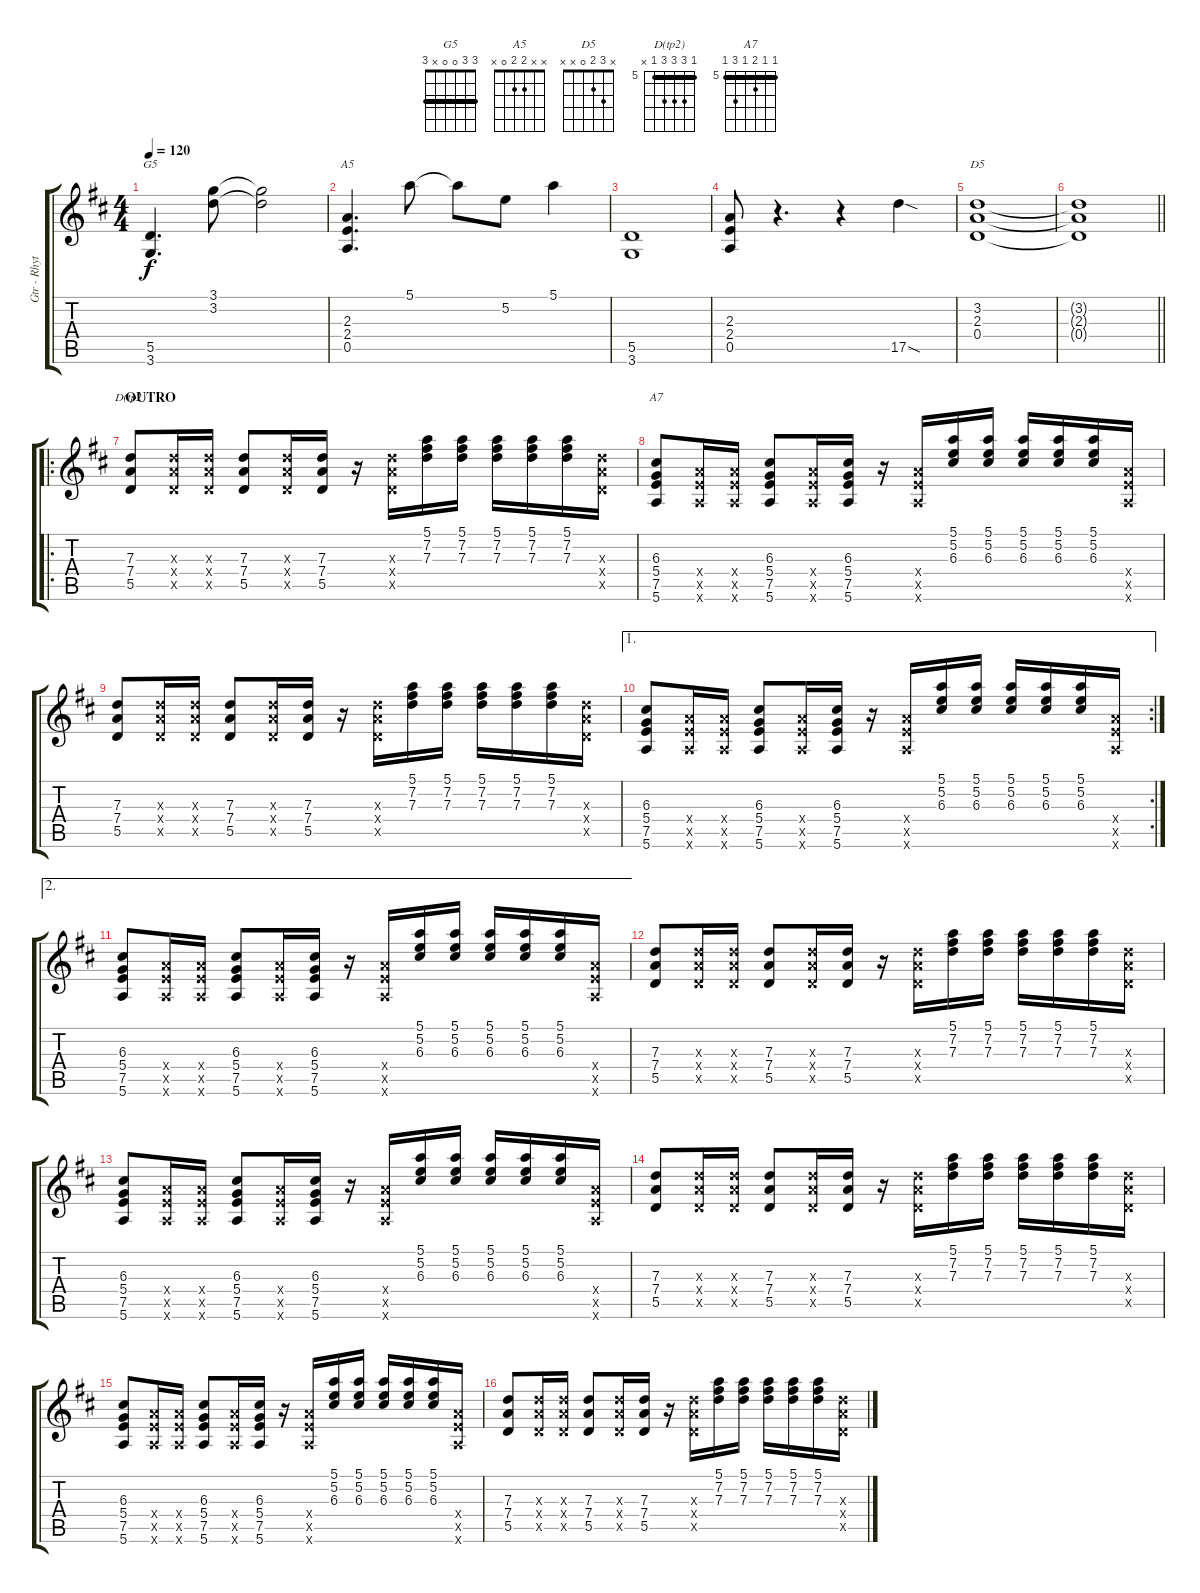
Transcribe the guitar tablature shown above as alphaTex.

\track ("Gtr - Rhythm 1" "Gtr - Rhyt") {instrument overdrivenguitar}
\staff {score tabs}
\tuning (E4 B3 G3 D3 A2 E2) {hide}
\chord ("G5" 3 3 0 0 x 3) {barre 3}
\chord ("A5" x x 2 2 0 x)
\chord ("D5" x 3 2 0 x x)
\chord ("D(tp2)" 5 7 7 7 5 x) {firstfret 5 barre 5}
\chord ("A7" 5 5 6 5 7 5) {firstfret 5 barre 5}
\ts (4 4)
\tempo 120
\clef g2
\ks d
(5.5 3.6).4{d ch "G5" dy f} (3.1 3.2).8 (3.1{t} 3.2{t}).2 |
(2.3 2.4 0.5).4{d ch "A5"} 5.1.8 5.1{t}.8 5.2.8 5.1.4 |
(5.5 3.6).1 |
(2.3 2.4 0.5).8 r.4{d} r.4 17.5{sod}.4 |
(3.2 2.3 0.4).1{ch "D5"} |
\barLineRight lightlight
(3.2{t} 2.3{t} 0.4{t}).1 |
\ro
\section ("" "OUTRO")
(7.3 7.4 5.5).8{ch "D(tp2)"} (7.3{x} 7.4{x} 5.5{x}).16 (7.3{x} 7.4{x} 5.5{x}).16 (7.3 7.4 5.5).8 (7.3{x} 7.4{x} 5.5{x}).16 (7.3 7.4 5.5).16 r.16 (7.3{x} 7.4{x} 5.5{x}).16 (5.1 7.2 7.3).16 (5.1 7.2 7.3).16 (5.1 7.2 7.3).16 (5.1 7.2 7.3).16 (5.1 7.2 7.3).16 (7.3{x} 7.4{x} 5.5{x}).16 |
(6.3 5.4 7.5 5.6).8{ch "A7"} (7.4{x} 7.5{x} 5.6{x}).16 (7.4{x} 7.5{x} 5.6{x}).16 (6.3 5.4 7.5 5.6).8 (7.4{x} 7.5{x} 5.6{x}).16 (6.3 5.4 7.5 5.6).16 r.16 (7.4{x} 7.5{x} 5.6{x}).16 (5.1 5.2 6.3).16 (5.1 5.2 6.3).16 (5.1 5.2 6.3).16 (5.1 5.2 6.3).16 (5.1 5.2 6.3).16 (7.4{x} 7.5{x} 5.6{x}).16 |
(7.3 7.4 5.5).8 (7.3{x} 7.4{x} 5.5{x}).16 (7.3{x} 7.4{x} 5.5{x}).16 (7.3 7.4 5.5).8 (7.3{x} 7.4{x} 5.5{x}).16 (7.3 7.4 5.5).16 r.16 (7.3{x} 7.4{x} 5.5{x}).16 (5.1 7.2 7.3).16 (5.1 7.2 7.3).16 (5.1 7.2 7.3).16 (5.1 7.2 7.3).16 (5.1 7.2 7.3).16 (7.3{x} 7.4{x} 5.5{x}).16 |
\ae 1
\rc 2
(6.3 5.4 7.5 5.6).8 (7.4{x} 7.5{x} 5.6{x}).16 (7.4{x} 7.5{x} 5.6{x}).16 (6.3 5.4 7.5 5.6).8 (7.4{x} 7.5{x} 5.6{x}).16 (6.3 5.4 7.5 5.6).16 r.16 (7.4{x} 7.5{x} 5.6{x}).16 (5.1 5.2 6.3).16 (5.1 5.2 6.3).16 (5.1 5.2 6.3).16 (5.1 5.2 6.3).16 (5.1 5.2 6.3).16 (7.4{x} 7.5{x} 5.6{x}).16 |
\ae 2
(6.3 5.4 7.5 5.6).8 (7.4{x} 7.5{x} 5.6{x}).16 (7.4{x} 7.5{x} 5.6{x}).16 (6.3 5.4 7.5 5.6).8 (7.4{x} 7.5{x} 5.6{x}).16 (6.3 5.4 7.5 5.6).16 r.16 (7.4{x} 7.5{x} 5.6{x}).16 (5.1 5.2 6.3).16 (5.1 5.2 6.3).16 (5.1 5.2 6.3).16 (5.1 5.2 6.3).16 (5.1 5.2 6.3).16 (7.4{x} 7.5{x} 5.6{x}).16 |
(7.3 7.4 5.5).8 (7.3{x} 7.4{x} 5.5{x}).16 (7.3{x} 7.4{x} 5.5{x}).16 (7.3 7.4 5.5).8 (7.3{x} 7.4{x} 5.5{x}).16 (7.3 7.4 5.5).16 r.16 (7.3{x} 7.4{x} 5.5{x}).16 (5.1 7.2 7.3).16 (5.1 7.2 7.3).16 (5.1 7.2 7.3).16 (5.1 7.2 7.3).16 (5.1 7.2 7.3).16 (7.3{x} 7.4{x} 5.5{x}).16 |
(6.3 5.4 7.5 5.6).8 (7.4{x} 7.5{x} 5.6{x}).16 (7.4{x} 7.5{x} 5.6{x}).16 (6.3 5.4 7.5 5.6).8 (7.4{x} 7.5{x} 5.6{x}).16 (6.3 5.4 7.5 5.6).16 r.16 (7.4{x} 7.5{x} 5.6{x}).16 (5.1 5.2 6.3).16 (5.1 5.2 6.3).16 (5.1 5.2 6.3).16 (5.1 5.2 6.3).16 (5.1 5.2 6.3).16 (7.4{x} 7.5{x} 5.6{x}).16 |
(7.3 7.4 5.5).8 (7.3{x} 7.4{x} 5.5{x}).16 (7.3{x} 7.4{x} 5.5{x}).16 (7.3 7.4 5.5).8 (7.3{x} 7.4{x} 5.5{x}).16 (7.3 7.4 5.5).16 r.16 (7.3{x} 7.4{x} 5.5{x}).16 (5.1 7.2 7.3).16 (5.1 7.2 7.3).16 (5.1 7.2 7.3).16 (5.1 7.2 7.3).16 (5.1 7.2 7.3).16 (7.3{x} 7.4{x} 5.5{x}).16 |
(6.3 5.4 7.5 5.6).8 (7.4{x} 7.5{x} 5.6{x}).16 (7.4{x} 7.5{x} 5.6{x}).16 (6.3 5.4 7.5 5.6).8 (7.4{x} 7.5{x} 5.6{x}).16 (6.3 5.4 7.5 5.6).16 r.16 (7.4{x} 7.5{x} 5.6{x}).16 (5.1 5.2 6.3).16 (5.1 5.2 6.3).16 (5.1 5.2 6.3).16 (5.1 5.2 6.3).16 (5.1 5.2 6.3).16 (7.4{x} 7.5{x} 5.6{x}).16 |
(7.3 7.4 5.5).8 (7.3{x} 7.4{x} 5.5{x}).16 (7.3{x} 7.4{x} 5.5{x}).16 (7.3 7.4 5.5).8 (7.3{x} 7.4{x} 5.5{x}).16 (7.3 7.4 5.5).16 r.16 (7.3{x} 7.4{x} 5.5{x}).16 (5.1 7.2 7.3).16 (5.1 7.2 7.3).16 (5.1 7.2 7.3).16 (5.1 7.2 7.3).16 (5.1 7.2 7.3).16 (7.3{x} 7.4{x} 5.5{x}).16
